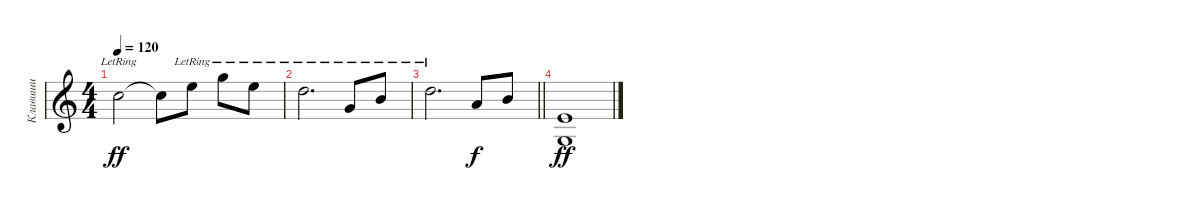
\track ("Клавиши" "Клавиши") {instrument acousticgrandpiano}
\staff {score}
\tuning (E4 B3 G3 D3 A2 E2) {hide}
\ts (4 4)
\tempo 120
\clef g2
\ks c
8.1{lr}.2{dy ff} 8.1{t}.8 17.2{lr}.8 15.1{lr}.8 12.1{lr}.8 |
10.1{lr}.2{d} 3.1{lr}.8 12.2{lr}.8 |
\barLineRight lightlight
15.2{lr}.2{d} 5.1.8{dy f} 7.1.8 |
(0.1 0.3).1{dy ff}
